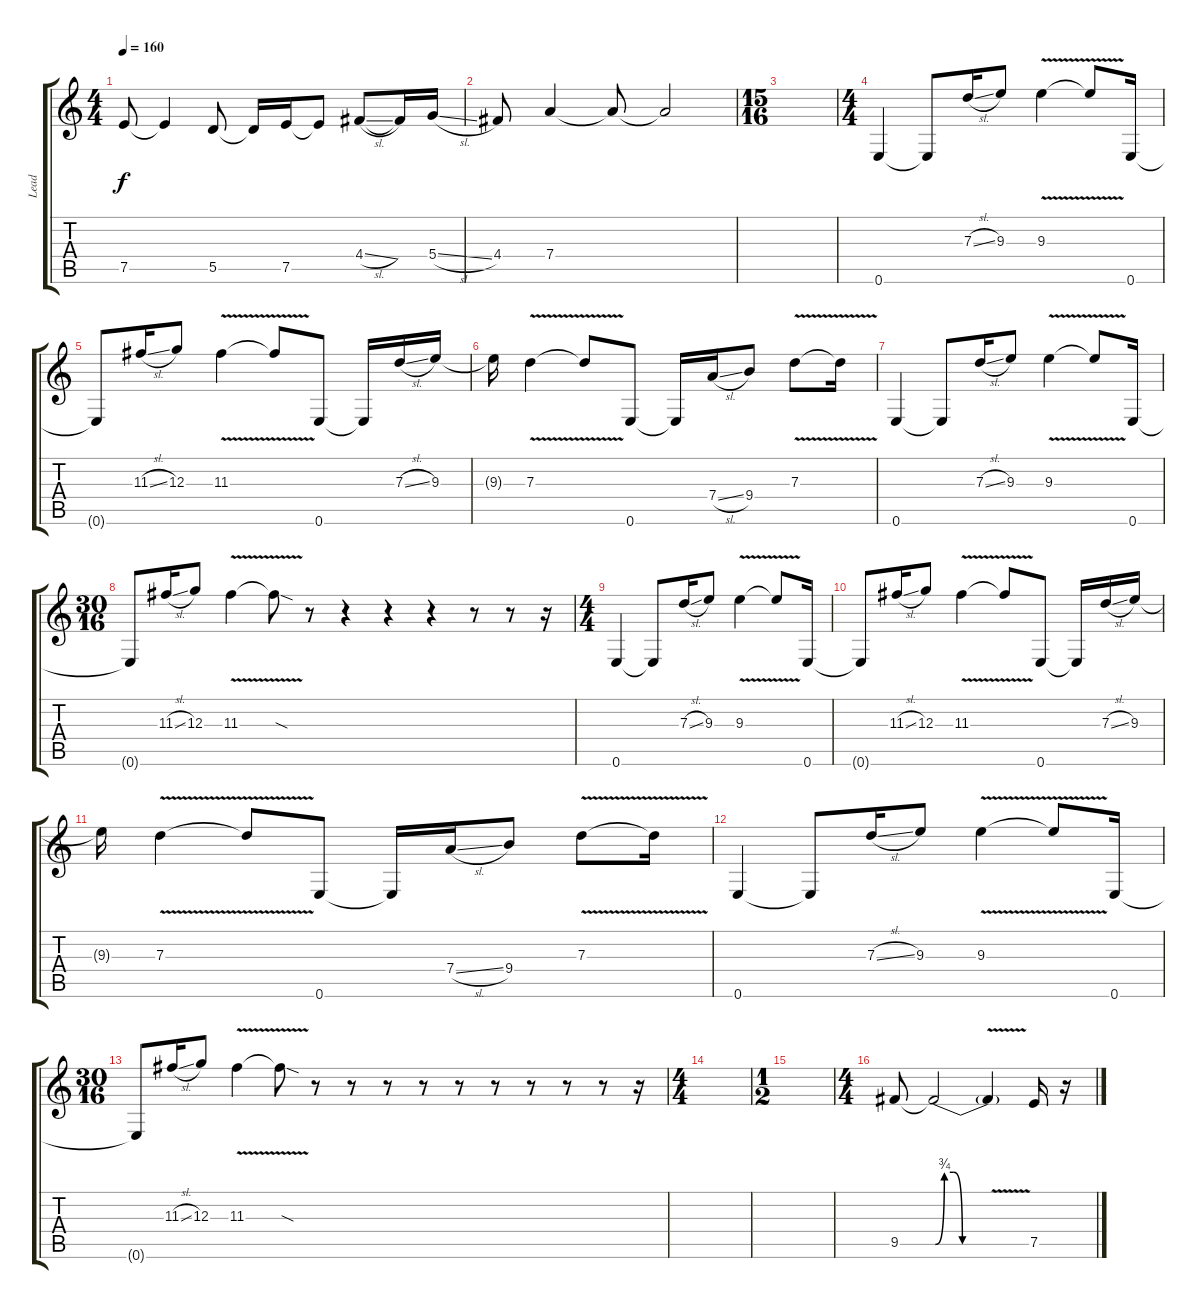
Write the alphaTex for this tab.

\track ("Lead" "Lead") {instrument distortionguitar}
\staff {score tabs}
\tuning (E4 B3 G3 D3 A2 E2) {hide}
\ts (4 4)
\tempo 160
\clef g2
\ks c
7.5{t}.8{dy f} 7.5{t}.4 5.5.8 5.5{t}.16 7.5.16 7.5{t}.8 4.4{sl}.8 4.4{t}.16 5.4{sl}.16 |
4.4.8 7.4.4 7.4{t}.8 7.4{t}.2 |
\ts (15 16)
|
\ts (4 4)
0.6.4 0.6{t}.8 7.3{sl}.16 9.3.8 9.3{v}.4 9.3{t}.8 0.6.16 |
0.6{t}.8 11.3{sl}.16 12.3.8 11.3{v}.4 11.3{v t}.8 0.6.8 0.6{t}.16 7.3{sl}.16 9.3.16 |
9.3{t}.16 7.3{v}.4 7.3{v t}.8 0.6.8 0.6{t}.16 7.4{sl}.16 9.4.8 7.3{v}.8 7.3{t}.16 |
0.6.4 0.6{t}.8 7.3{sl}.16 9.3.8 9.3{v}.4 9.3{t}.8 0.6.16 |
\ts (30 16)
0.6{t}.8 11.3{sl}.16 12.3.8 11.3{v}.4 11.3{sod t}.8 r.8 r.4 r.4 r.4 r.8 r.8 r.16 |
\ts (4 4)
0.6.4 0.6{t}.8 7.3{sl}.16 9.3.8 9.3{v}.4 9.3{t}.8 0.6.16 |
0.6{t}.8 11.3{sl}.16 12.3.8 11.3{v}.4 11.3{v t}.8 0.6.8 0.6{t}.16 7.3{sl}.16 9.3.16 |
9.3{t}.16 7.3{v}.4 7.3{v t}.8 0.6.8 0.6{t}.16 7.4{sl}.16 9.4.8 7.3{v}.8 7.3{t}.16 |
0.6.4 0.6{t}.8 7.3{sl}.16 9.3.8 9.3{v}.4 9.3{t}.8 0.6.16 |
\ts (30 16)
0.6{t}.8 11.3{sl}.16 12.3.8 11.3{v}.4 11.3{sod t}.8 r.8 r.8 r.8 r.8 r.8 r.8 r.8 r.8 r.8 r.16 |
\ts (4 4)
|
\ts (1 2)
|
\ts (4 4)
9.5.8 9.5{be (custom 0 0 10 3 20 3 30 0 60 0) t}.2 9.5{v t}.4 7.5.16 r.16
